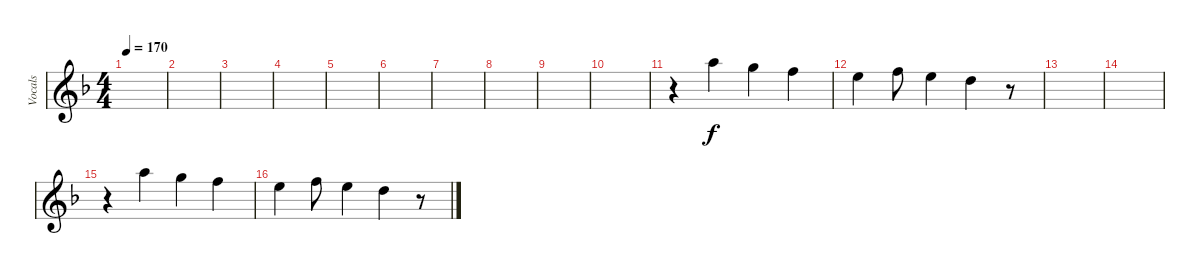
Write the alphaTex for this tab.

\track ("Vocals" "Vocals") {instrument flute}
\staff {score}
\tuning (E4 B3 G3 D3 A2 E2 B1) {hide}
\ts (4 4)
\tempo 170
\clef g2
\ks f
|
|
|
|
|
|
|
|
|
|
r.4 17.1.4 15.1.4 13.1.4 |
12.1.4 13.1.8 12.1.4 10.1.4 r.8 |
|
|
r.4 17.1.4 15.1.4 13.1.4 |
12.1.4 13.1.8 12.1.4 10.1.4 r.8
